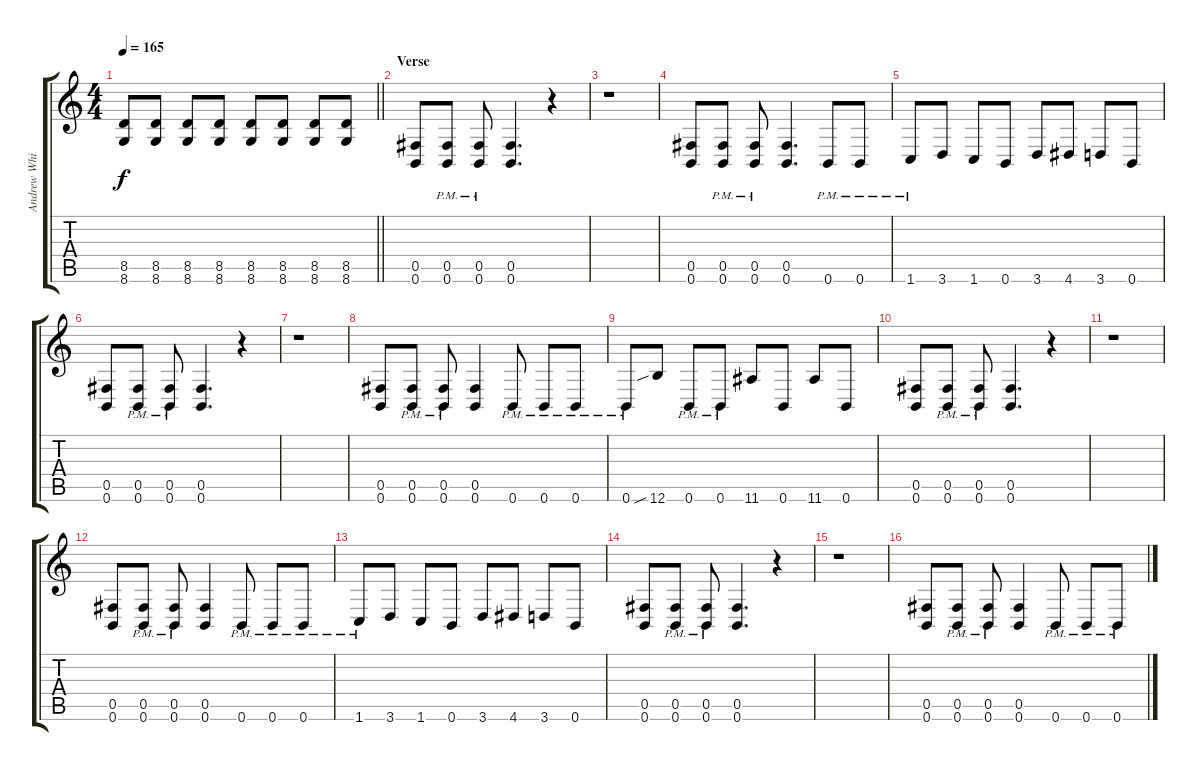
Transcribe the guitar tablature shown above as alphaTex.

\track ("Andrew Whiting" "Andrew Whi") {instrument distortionguitar}
\staff {score tabs}
\tuning (Db4 Ab3 E3 B2 Gb2 B1) {hide}
\ts (4 4)
\tempo 165
\clef g2
\barLineRight lightlight
\ks c
(8.5 8.6).8{dy f} (8.5 8.6).8 (8.5 8.6).8 (8.5 8.6).8 (8.5 8.6).8 (8.5 8.6).8 (8.5 8.6).8 (8.5 8.6).8 |
\section ("" "Verse")
(0.5 0.6).8 (0.5{pm} 0.6{pm}).8 (0.5{pm} 0.6{pm}).8 (0.5 0.6).4{d} r.4 |
r.1 |
(0.5 0.6).8 (0.5{pm} 0.6{pm}).8 (0.5{pm} 0.6{pm}).8 (0.5 0.6).4{d} 0.6{pm}.8 0.6{pm}.8 |
1.6{pm}.8 3.6.8 1.6.8 0.6.8 3.6.8 4.6.8 3.6.8 0.6.8 |
(0.5 0.6).8 (0.5{pm} 0.6{pm}).8 (0.5{pm} 0.6{pm}).8 (0.5 0.6).4{d} r.4 |
r.1 |
(0.5 0.6).8 (0.5{pm} 0.6{pm}).8 (0.5{pm} 0.6{pm}).8 (0.5 0.6).4 0.6{pm}.8 0.6{pm}.8 0.6{pm}.8 |
0.6{pm}.8 12.6{sib}.8 0.6{pm}.8 0.6{pm}.8 11.6.8 0.6.8 11.6.8 0.6.8 |
(0.5 0.6).8 (0.5{pm} 0.6{pm}).8 (0.5{pm} 0.6{pm}).8 (0.5 0.6).4{d} r.4 |
r.1 |
(0.5 0.6).8 (0.5{pm} 0.6{pm}).8 (0.5{pm} 0.6{pm}).8 (0.5 0.6).4 0.6{pm}.8 0.6{pm}.8 0.6{pm}.8 |
1.6{pm}.8 3.6.8 1.6.8 0.6.8 3.6.8 4.6.8 3.6.8 0.6.8 |
(0.5 0.6).8 (0.5{pm} 0.6{pm}).8 (0.5{pm} 0.6{pm}).8 (0.5 0.6).4{d} r.4 |
r.1 |
(0.5 0.6).8 (0.5{pm} 0.6{pm}).8 (0.5{pm} 0.6{pm}).8 (0.5 0.6).4 0.6{pm}.8 0.6{pm}.8 0.6{pm}.8
